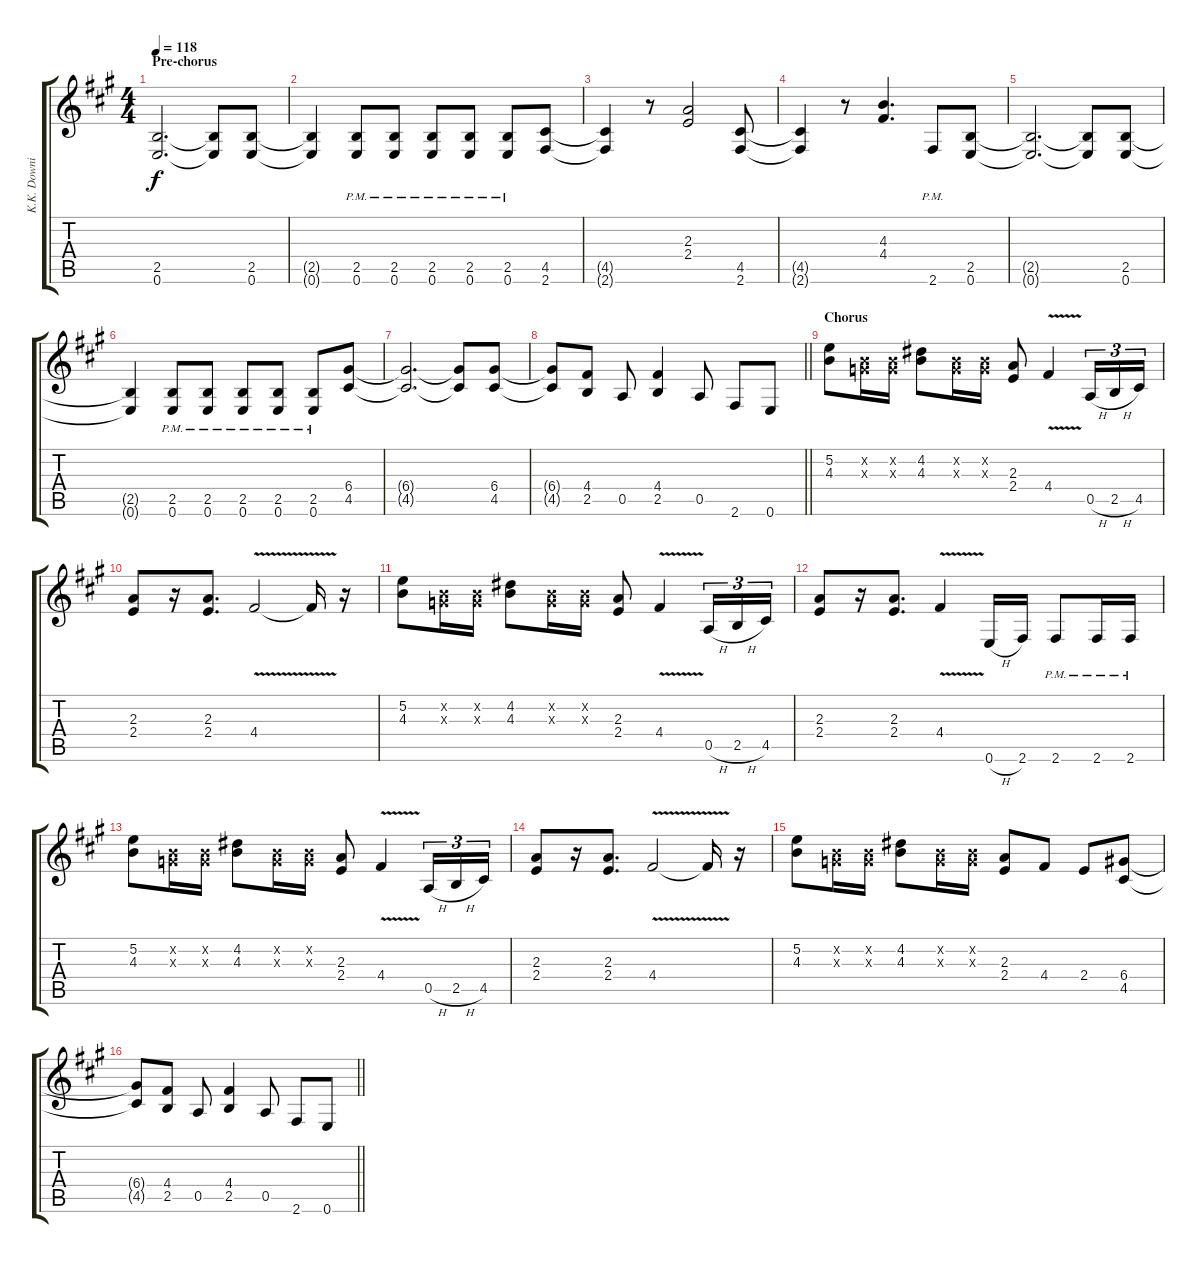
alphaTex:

\track ("K.K. Downing" "K.K. Downi") {instrument distortionguitar}
\staff {score tabs}
\tuning (E4 B3 G3 D3 A2 E2) {hide}
\ts (4 4)
\section ("" "Pre-chorus")
\tempo 118
\clef g2
\ks f#minor
(2.5 0.6).2{d dy f} (2.5{t} 0.6{t}).8 (2.5 0.6).8 |
(2.5{t} 0.6{t}).4 (2.5{pm} 0.6{pm}).8 (2.5{pm} 0.6{pm}).8 (2.5{pm} 0.6{pm}).8 (2.5{pm} 0.6{pm}).8 (2.5{pm} 0.6{pm}).8 (4.5 2.6).8 |
(4.5{t} 2.6{t}).4 r.8 (2.3 2.4).2 (4.5 2.6).8 |
(4.5{t} 2.6{t}).4 r.8 (4.3 4.4).4{d} 2.6{pm}.8 (2.5 0.6).8 |
(2.5{t} 0.6{t}).2{d} (2.5{t} 0.6{t}).8 (2.5 0.6).8 |
(2.5{t} 0.6{t}).4 (2.5{pm} 0.6{pm}).8 (2.5{pm} 0.6{pm}).8 (2.5{pm} 0.6{pm}).8 (2.5{pm} 0.6{pm}).8 (2.5{pm} 0.6{pm}).8 (6.4 4.5).8 |
(6.4{t} 4.5{t}).2{d} (6.4{t} 4.5{t}).8 (6.4 4.5).8 |
\barLineRight lightlight
(6.4{t} 4.5{t}).8 (4.4 2.5).8 0.5.8 (4.4 2.5).4 0.5.8 2.6.8 0.6.8 |
\section ("" "Chorus")
(5.2 4.3).8 (0.2{x} 0.3{x}).16 (0.2{x} 0.3{x}).16 (4.2 4.3).8 (0.2{x} 0.3{x}).16 (0.2{x} 0.3{x}).16 (2.3 2.4).8 4.4{v}.4 0.5{h}.16{tu (3 2)} 2.5{h}.16{tu (3 2)} 4.5.16{tu (3 2)} |
(2.3 2.4).8 r.16 (2.3 2.4).8{d} 4.4{v}.2 4.4{t}.16 r.16 |
(5.2 4.3).8 (0.2{x} 0.3{x}).16 (0.2{x} 0.3{x}).16 (4.2 4.3).8 (0.2{x} 0.3{x}).16 (0.2{x} 0.3{x}).16 (2.3 2.4).8 4.4{v}.4 0.5{h}.16{tu (3 2)} 2.5{h}.16{tu (3 2)} 4.5.16{tu (3 2)} |
(2.3 2.4).8 r.16 (2.3 2.4).8{d} 4.4{v}.4 0.6{h}.16 2.6.16 2.6{pm}.8 2.6{pm}.16 2.6{pm}.16 |
(5.2 4.3).8 (0.2{x} 0.3{x}).16 (0.2{x} 0.3{x}).16 (4.2 4.3).8 (0.2{x} 0.3{x}).16 (0.2{x} 0.3{x}).16 (2.3 2.4).8 4.4{v}.4 0.5{h}.16{tu (3 2)} 2.5{h}.16{tu (3 2)} 4.5.16{tu (3 2)} |
(2.3 2.4).8 r.16 (2.3 2.4).8{d} 4.4{v}.2 4.4{t}.16 r.16 |
(5.2 4.3).8 (0.2{x} 0.3{x}).16 (0.2{x} 0.3{x}).16 (4.2 4.3).8 (0.2{x} 0.3{x}).16 (0.2{x} 0.3{x}).16 (2.3 2.4).8 4.4.8 2.4.8 (6.4 4.5).8 |
\barLineRight lightlight
(6.4{t} 4.5{t}).8 (4.4 2.5).8 0.5.8 (4.4 2.5).4 0.5.8 2.6.8 0.6.8
